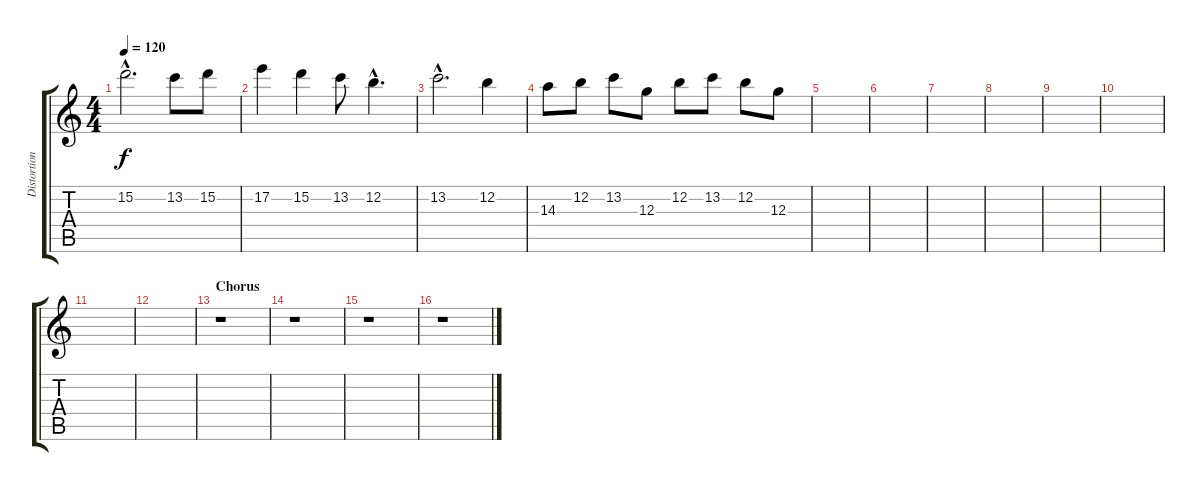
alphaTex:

\track ("Distortion Guitar" "Distortion") {instrument distortionguitar}
\staff {score tabs}
\tuning (E4 B3 G3 D3 A2 D2) {hide}
\ts (4 4)
\tempo 120
\clef g2
\ks c
15.2{hac}.2{d dy f} 13.2.8 15.2.8 |
17.2.4 15.2.4 13.2.8 12.2{hac}.4{d} |
13.2{hac}.2{d} 12.2.4 |
14.3.8 12.2.8 13.2.8 12.3.8 12.2.8 13.2.8 12.2.8 12.3.8 |
|
|
|
|
|
|
|
|
\section ("" "Chorus")
r.1 |
r.1 |
r.1 |
r.1
